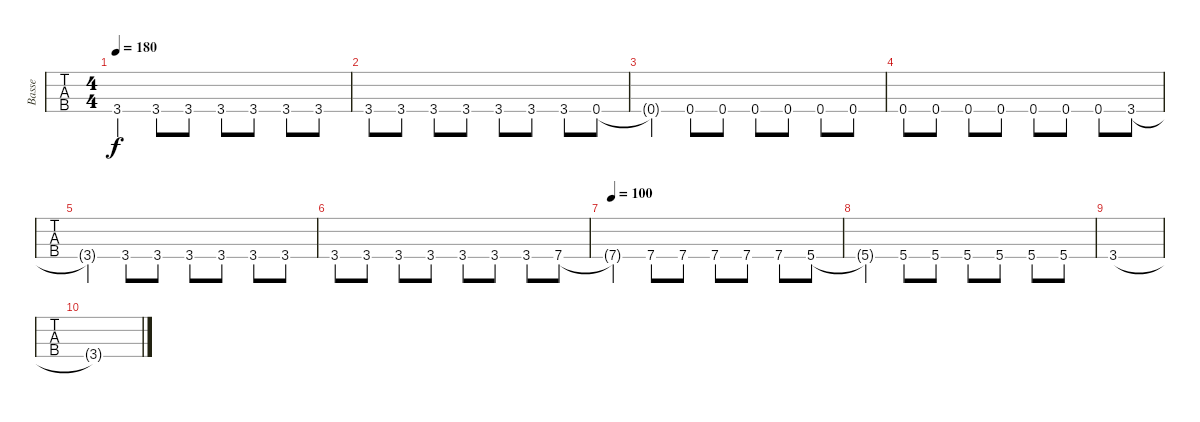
\track ("Basse" "Basse") {instrument electricbassfinger}
\staff {tabs}
\tuning (F2 C2 G1 C1) {hide}
\ts (4 4)
\tempo 180
\clef f4
\ks c
3.4{t}.4{dy f} 3.4.8 3.4.8 3.4.8 3.4.8 3.4.8 3.4.8 |
3.4.8 3.4.8 3.4.8 3.4.8 3.4.8 3.4.8 3.4.8 0.4.8 |
0.4{t}.4 0.4.8 0.4.8 0.4.8 0.4.8 0.4.8 0.4.8 |
0.4.8 0.4.8 0.4.8 0.4.8 0.4.8 0.4.8 0.4.8 3.4.8 |
3.4{t}.4 3.4.8 3.4.8 3.4.8 3.4.8 3.4.8 3.4.8 |
3.4.8 3.4.8 3.4.8 3.4.8 3.4.8 3.4.8 3.4.8 7.4.8 |
\tempo 100
7.4{t}.4 7.4.8 7.4.8 7.4.8 7.4.8 7.4.8 5.4.8 |
5.4{t}.4 5.4.8 5.4.8 5.4.8 5.4.8 5.4.8 5.4.8 |
3.4.1{volume 0} |
3.4{t}.1
